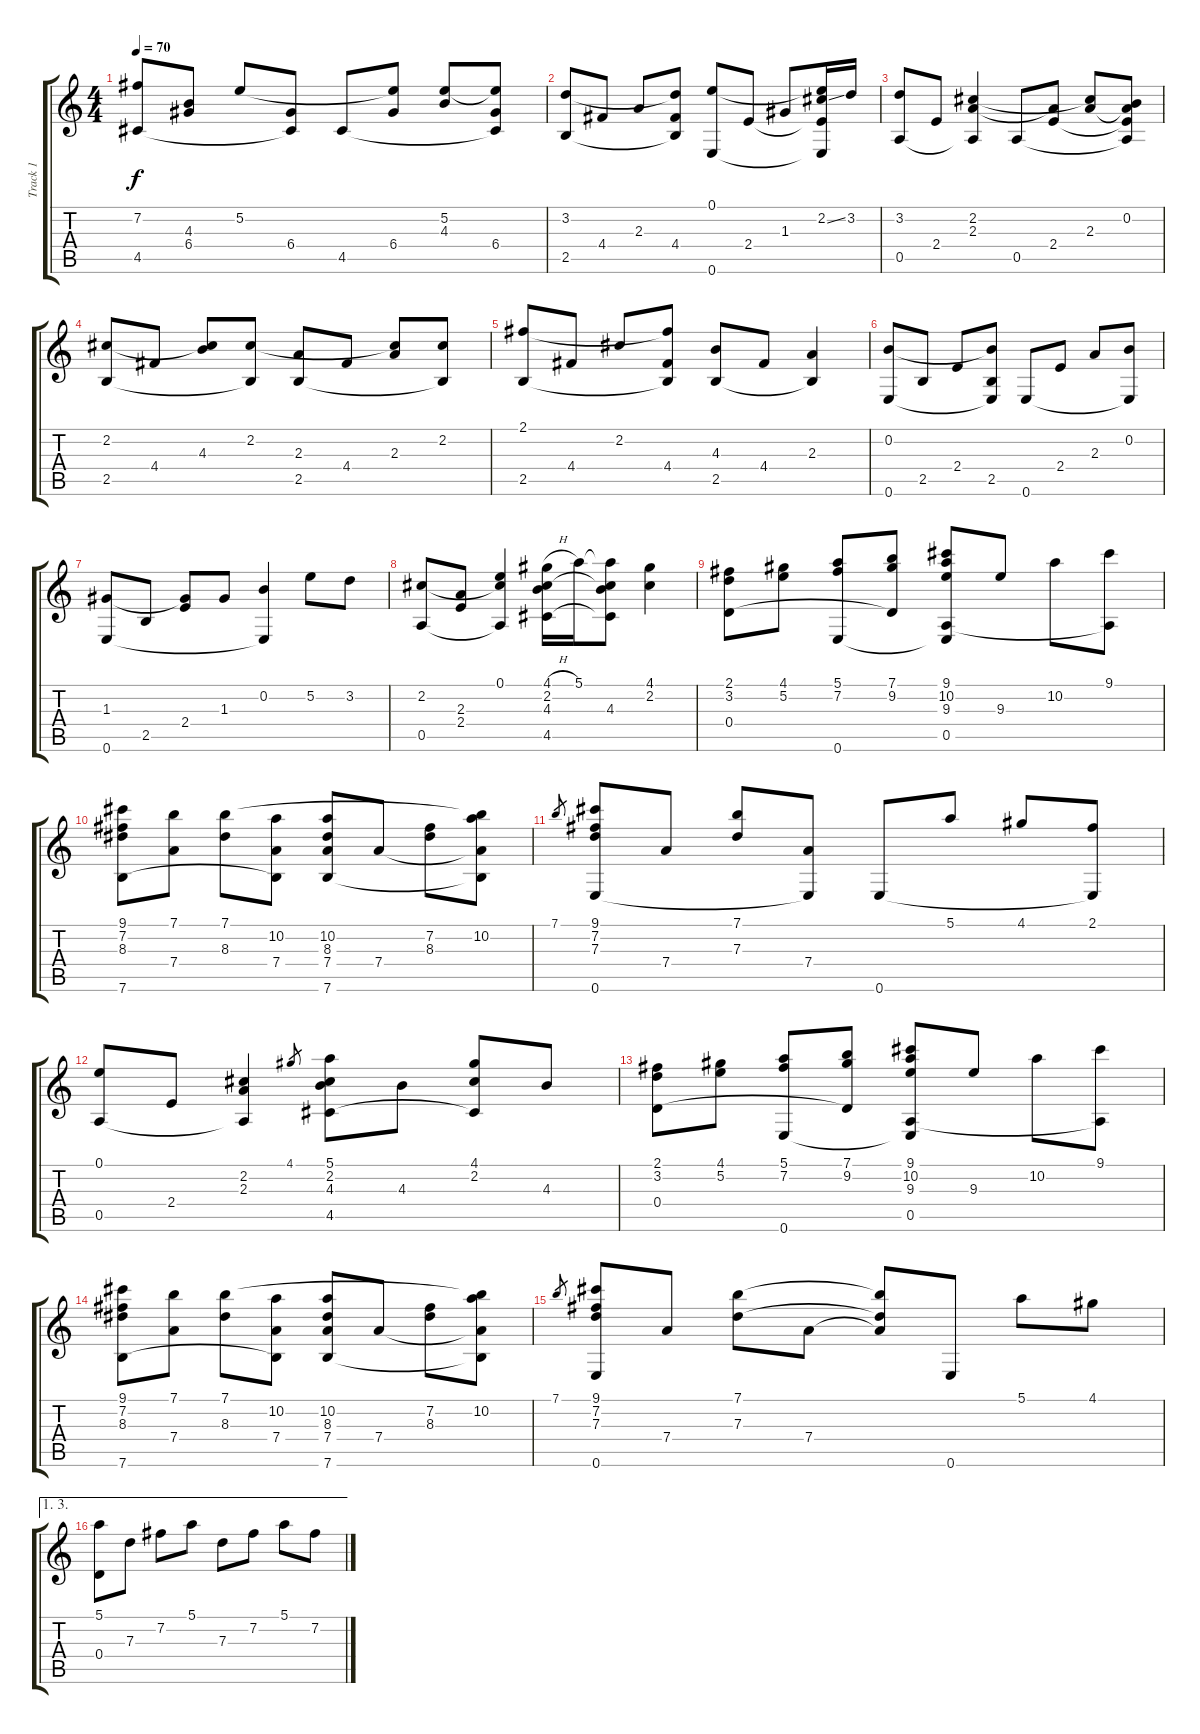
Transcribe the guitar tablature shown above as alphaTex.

\track ("Track 1" "Track 1") {instrument acousticguitarnylon}
\staff {score tabs}
\tuning (E4 B3 G3 D3 A2 E2) {hide}
\ts (4 4)
\tempo 70
\clef g2
\ks c
(7.2 4.5).8{dy f} (4.3 6.4).8 5.2.8 (6.4 4.5{t}).8 4.5.8 (5.2{t} 6.4).8 (5.2 4.3).8 (5.2{t} 6.4 4.5{t}).8 |
(3.2 2.5).8 4.4.8 2.3.8 (3.2{t} 4.4 2.5{t}).8 (0.1 0.6).8 2.4.8 1.3.8 (0.1{t} 2.2{ss} 2.4{t} 0.6{t}).16 3.2.16 |
(3.2 0.5).8 2.4.8 (2.2 2.3 0.5{t}).4 0.5.8 (2.3{t} 2.4).8 (2.2{t} 2.3).8 (0.2 2.3{t} 2.4{t} 0.5{t}).8 |
(2.2 2.5).8 4.4.8 (2.2{t} 4.3).8 (2.2 2.5{t}).8 (2.3 2.5).8 4.4.8 (2.2{t} 2.3).8 (2.2 2.5{t}).8 |
(2.1 2.5).8 4.4.8 2.2.8 (2.1{t} 4.4 2.5{t}).8 (4.3 2.5).8 4.4.8 (2.3 2.5{t}).4 |
(0.2 0.6).8 2.5.8 2.4.8 (0.2{t} 2.5 0.6{t}).8 0.6.8 2.4.8 2.3.8 (0.2 0.6{t}).8 |
(1.3 0.6).8 2.5.8 (1.3{t} 2.4).8 1.3.8 (0.2 0.6{t}).4 5.2.8 3.2.8 |
(2.2 0.5).8 (2.3 2.4).8 (0.1 2.2{t} 0.5{t}).4 (4.1{h} 2.2 4.3 4.5).16 5.1.16 (5.1{t} 2.2{t} 4.3 4.5{t}).8 (4.1 2.2).4 |
(2.1 3.2 0.4).8 (4.1 5.2).8 (5.1 7.2 0.6).8 (7.1 9.2 0.4{t}).8 (9.1 10.2 9.3 0.5 0.6{t}).8 9.3.8 10.2.8 (9.1 0.5{t}).8 |
(9.1 7.2 8.3 7.6).8 (7.1 7.4).8 (7.1 8.3).8 (10.2 7.4 7.6{t}).8 (10.2 8.3 7.4 7.6).8 7.4.8 (7.2 8.3).8 (7.1{t} 10.2 7.4{t} 7.6{t}).8 |
7.1.8{gr} (9.1 7.2 7.3 0.6).8 7.4.8 (7.1 7.3).8 (7.4 0.6{t}).8 0.6.8 5.1.8 4.1.8 (2.1 0.6{t}).8 |
(0.1 0.5).8 2.4.8 (2.2 2.3 0.5{t}).4 4.1.8{gr} (5.1 2.2 4.3 4.5).8 4.3.8 (4.1 2.2 4.5{t}).8 4.3.8 |
(2.1 3.2 0.4).8 (4.1 5.2).8 (5.1 7.2 0.6).8 (7.1 9.2 0.4{t}).8 (9.1 10.2 9.3 0.5 0.6{t}).8 9.3.8 10.2.8 (9.1 0.5{t}).8 |
(9.1 7.2 8.3 7.6).8 (7.1 7.4).8 (7.1 8.3).8 (10.2 7.4 7.6{t}).8 (10.2 8.3 7.4 7.6).8 7.4.8 (7.2 8.3).8 (7.1{t} 10.2 7.4{t} 7.6{t}).8 |
7.1.8{gr} (9.1 7.2 7.3 0.6).8 7.4.8 (7.1 7.3).8 7.4.8 (7.1{t} 7.3{t} 7.4{t}).8 0.6.8 5.1.8 4.1.8 |
\ae (1 3)
(5.1 0.4).8 7.3.8 7.2.8 5.1.8 7.3.8 7.2.8 5.1.8 7.2.8
